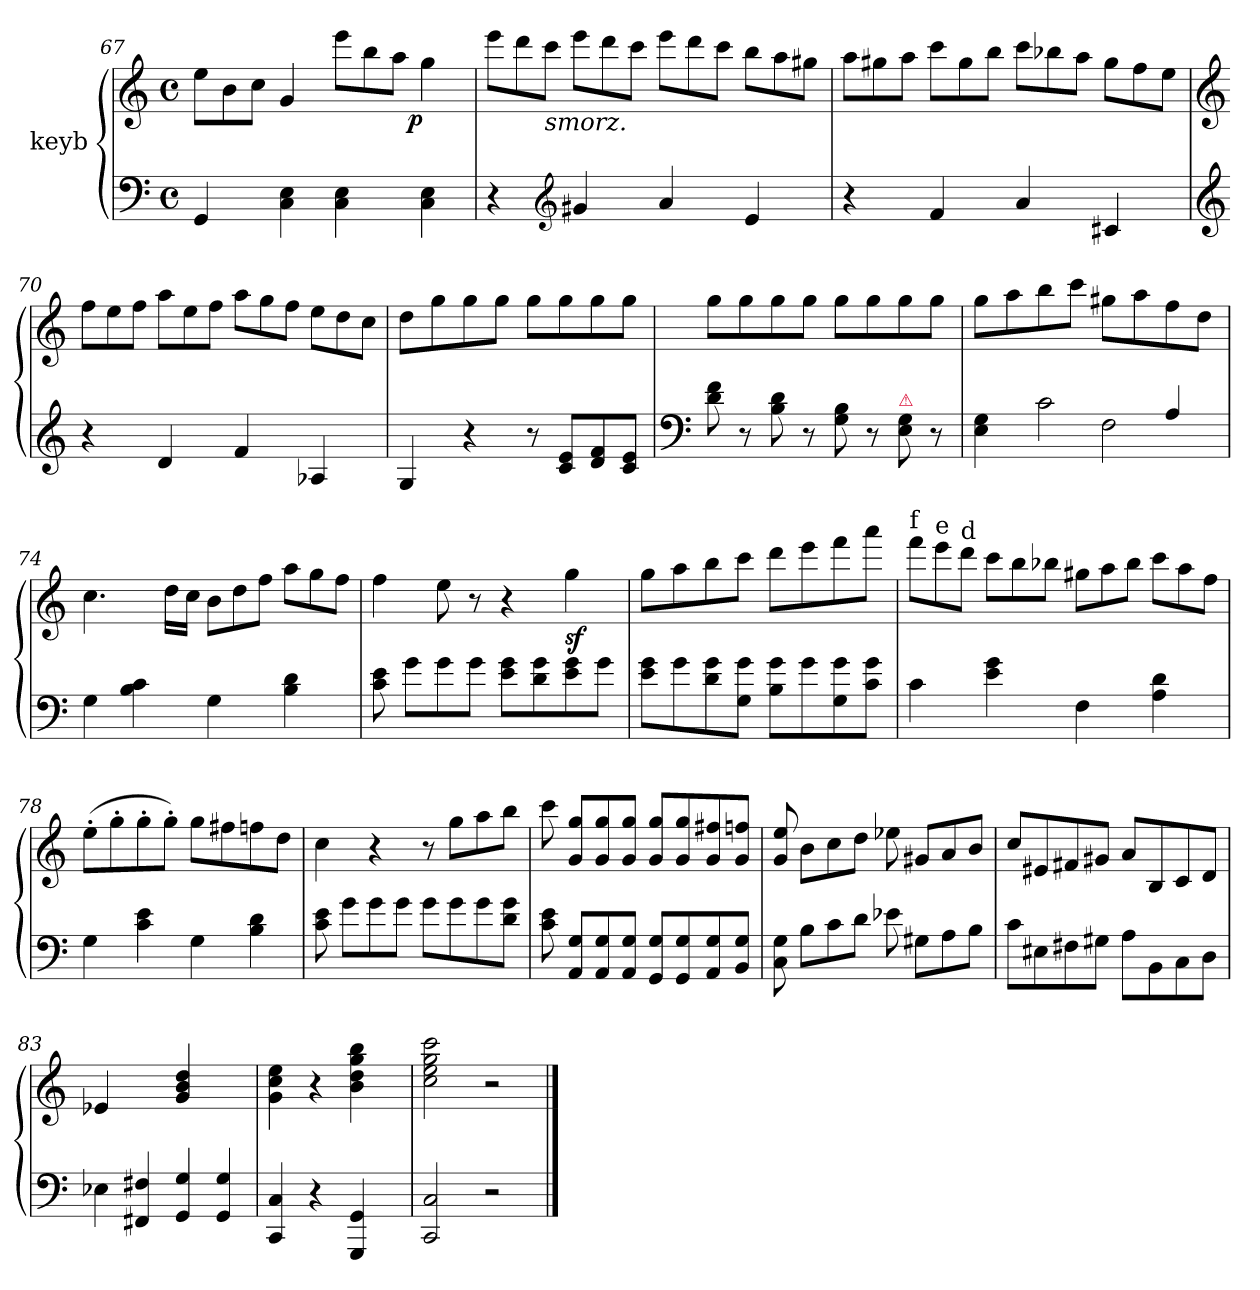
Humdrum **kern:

**kern	**kern	**dynam
*part1	*part1	*part1
*staff2	*staff1	*staff1/2
*I"keyb	*	*
*clefF4	*clefG2	*
*k[]	*	*
*M4/4	*M4/4	*
*met(c)	*met(c)	*
*	*Xtuplet	*
=67	=67	=67
4GG/	12ee\L	.
.	12b\	.
.	12cc\J	.
4C\ 4E\	4g/	.
4C\ 4E\	12eee\L	.
.	12bb\	.
.	12aa\J	.
!	!	!LO:DY:b:rj
4C\ 4E\	4gg\	p
=68	=68	=68
4r	12eee\L	.
.	12ddd\	.
!	!LO:TX:b:i:t=smorz.	!
.	12ccc\J	.
*clefG2	*	*
4g#X/	12eee\L	.
.	12ddd\	.
.	12ccc\J	.
4a/	12eee\L	.
.	12ddd\	.
.	12ccc\J	.
4e/	12bb\L	.
.	12aa\	.
.	12gg#X\J	.
=69	=69	=69
4r	12aa\L	.
.	12gg#X\	.
.	12aa\J	.
4f/	12ccc\L	.
.	12gg#\	.
.	12bb\J	.
4a/	12ccc\L	.
.	12bb-X\	.
.	12aa\J	.
4c#X/	12gg#\L	.
.	12ff\	.
.	12ee\J	.
=70	=70	=70
*clefG2	*clefG2	*
4r	12ff\L	.
.	12ee\	.
.	12ff\J	.
4d/	12aa\L	.
.	12ee\	.
.	12ff\J	.
4f/	12aa\L	.
.	12gg\	.
.	12ff\J	.
4A-X/	12ee\L	.
.	12dd\	.
.	12cc\J	.
=71	=71	=71
4G/	8dd\L	.
.	8gg\	.
4r	8gg\	.
.	8gg\J	.
8r	8gg\L	.
8c/ 8e/L	8gg\	.
8d/ 8f/	8gg\	.
8c/ 8e/J	8gg\J	.
=72	=72	=72
*clefF4	*	*
8d\ 8f\	8gg\L	.
8r	8gg\	.
8B\ 8d\	8gg\	.
8r	8gg\J	.
8G\ 8B\	8gg\L	.
8r	8gg\	.
!LO:TX:a:color=crimson:t=⚠	!	!
8E\ 8G\	8gg\	.
8r	8gg\J	.
=73	=73	=73
*^	*	*
4E\ 4G\	4ryy	8gg\L	.
.	.	8aa\	.
4ryy	2c\	8bb\	.
.	.	8ccc\J	.
2F\	.	8gg#X\L	.
.	.	8aa\	.
.	4A/	8ff\	.
.	.	8dd\J	.
*v	*v	*	*
=74	=74	=74
4G\	4.cc\	.
4B\ 4c\	.	.
.	16dd\LL	.
.	16cc\JJ	.
4G\	12b\L	.
.	12dd\	.
.	12ff\J	.
4B\ 4d\	12aa\L	.
.	12gg\	.
.	12ff\J	.
=75	=75	=75
8c\ 8e\	4ff\	.
8g\L	.	.
8g\	8ee\	.
8g\J	8r	.
8e\ 8g\L	4r	.
8d\ 8g\	.	.
8e\ 8g\	4gg\	sf
8g\J	.	.
=76	=76	=76
8e\ 8g\L	8gg\L	.
8g\	8aa\	.
8d\ 8g\	8bb\	.
8G\ 8g\J	8ccc\J	.
8B\ 8g\L	8ddd\L	.
8g\	8eee\	.
8G\ 8g\	8fff\	.
8c\ 8g\J	8aaa\J	.
=77	=77	=77
!	!LO:TX:a:t=f	!
4c\	12fff\L	.
!	!LO:TX:a:t=e	!
.	12eee\	.
!	!LO:TX:a:t=d	!
.	12ddd\J	.
4e\ 4g\	12ccc\L	.
.	12bb\	.
.	12bb-X\J	.
4F\	12gg#X\L	.
.	12aa\	.
.	12bb-\J	.
4A\ 4d\	12ccc\L	.
.	12aa\	.
.	12ff\J	.
=78	=78	=78
4G\	(>8ee'>\L	.
.	8gg'>\	.
4c\ 4e\	8gg'>\	.
.	8gg'>\J)	.
4G\	8gg\L	.
.	8ff#X\	.
4B\ 4d\	8ffn\	.
.	8dd\J	.
=79	=79	=79
8c\ 8e\	4cc\	.
8g\L	.	.
8g\	4r	.
8g\J	.	.
8g\L	8r	.
8g\	8gg\L	.
8g\	8aa\	.
8d\ 8g\J	8bb\J	.
=80	=80	=80
8c\ 8e\	8ccc\	.
8AA/ 8G/L	8g/ 8gg/L	.
8AA/ 8G/	8g/ 8gg/	.
8AA/ 8G/J	8g/ 8gg/J	.
8GG/ 8G/L	8g/ 8gg/L	.
8GG/ 8G/	8g/ 8gg/	.
8AA/ 8G/	8g/ 8ff#X/	.
8BB/ 8G/J	8g/ 8ffn/J	.
=81	=81	=81
8C\ 8G\	8g/ 8ee/	.
8B\L	8b\L	.
8c\	8cc\	.
8d\J	8dd\J	.
8e-X\	8ee-X\	.
8G#X\L	8g#X/L	.
8A\	8a/	.
8B\J	8b/J	.
=82	=82	=82
8c\L	8cc/L	.
8E#X\	8e#X/	.
8F#X\	8f#X/	.
8G#X\J	8g#X/J	.
8A\L	8a/L	.
8BB\	8B/	.
8C\	8c/	.
8D\J	8d/J	.
=83	=83	=83
!	!LO:N:vis=4	!
4E-X\	2e-X/	.
4FF#X/ 4F#X/	.	.
!	!LO:N:vis=4	!
4GG/ 4G/	2g/ 2b/ 2dd/	.
4GG/ 4G/	.	.
=84	=84	=84
4CC/ 4C/	4g\ 4cc\ 4ee\	.
4r	4r	.
!LO:N:vis=4	!LO:N:vis=4	!
2GGG/ 2GG/	2b\ 2dd\ 2gg\ 2bb\	.
=85	=85	=85
2CC/ 2C/	2cc\ 2ee\ 2gg\ 2ccc\	.
2r	2r	.
==	==	==
*-	*-	*-
